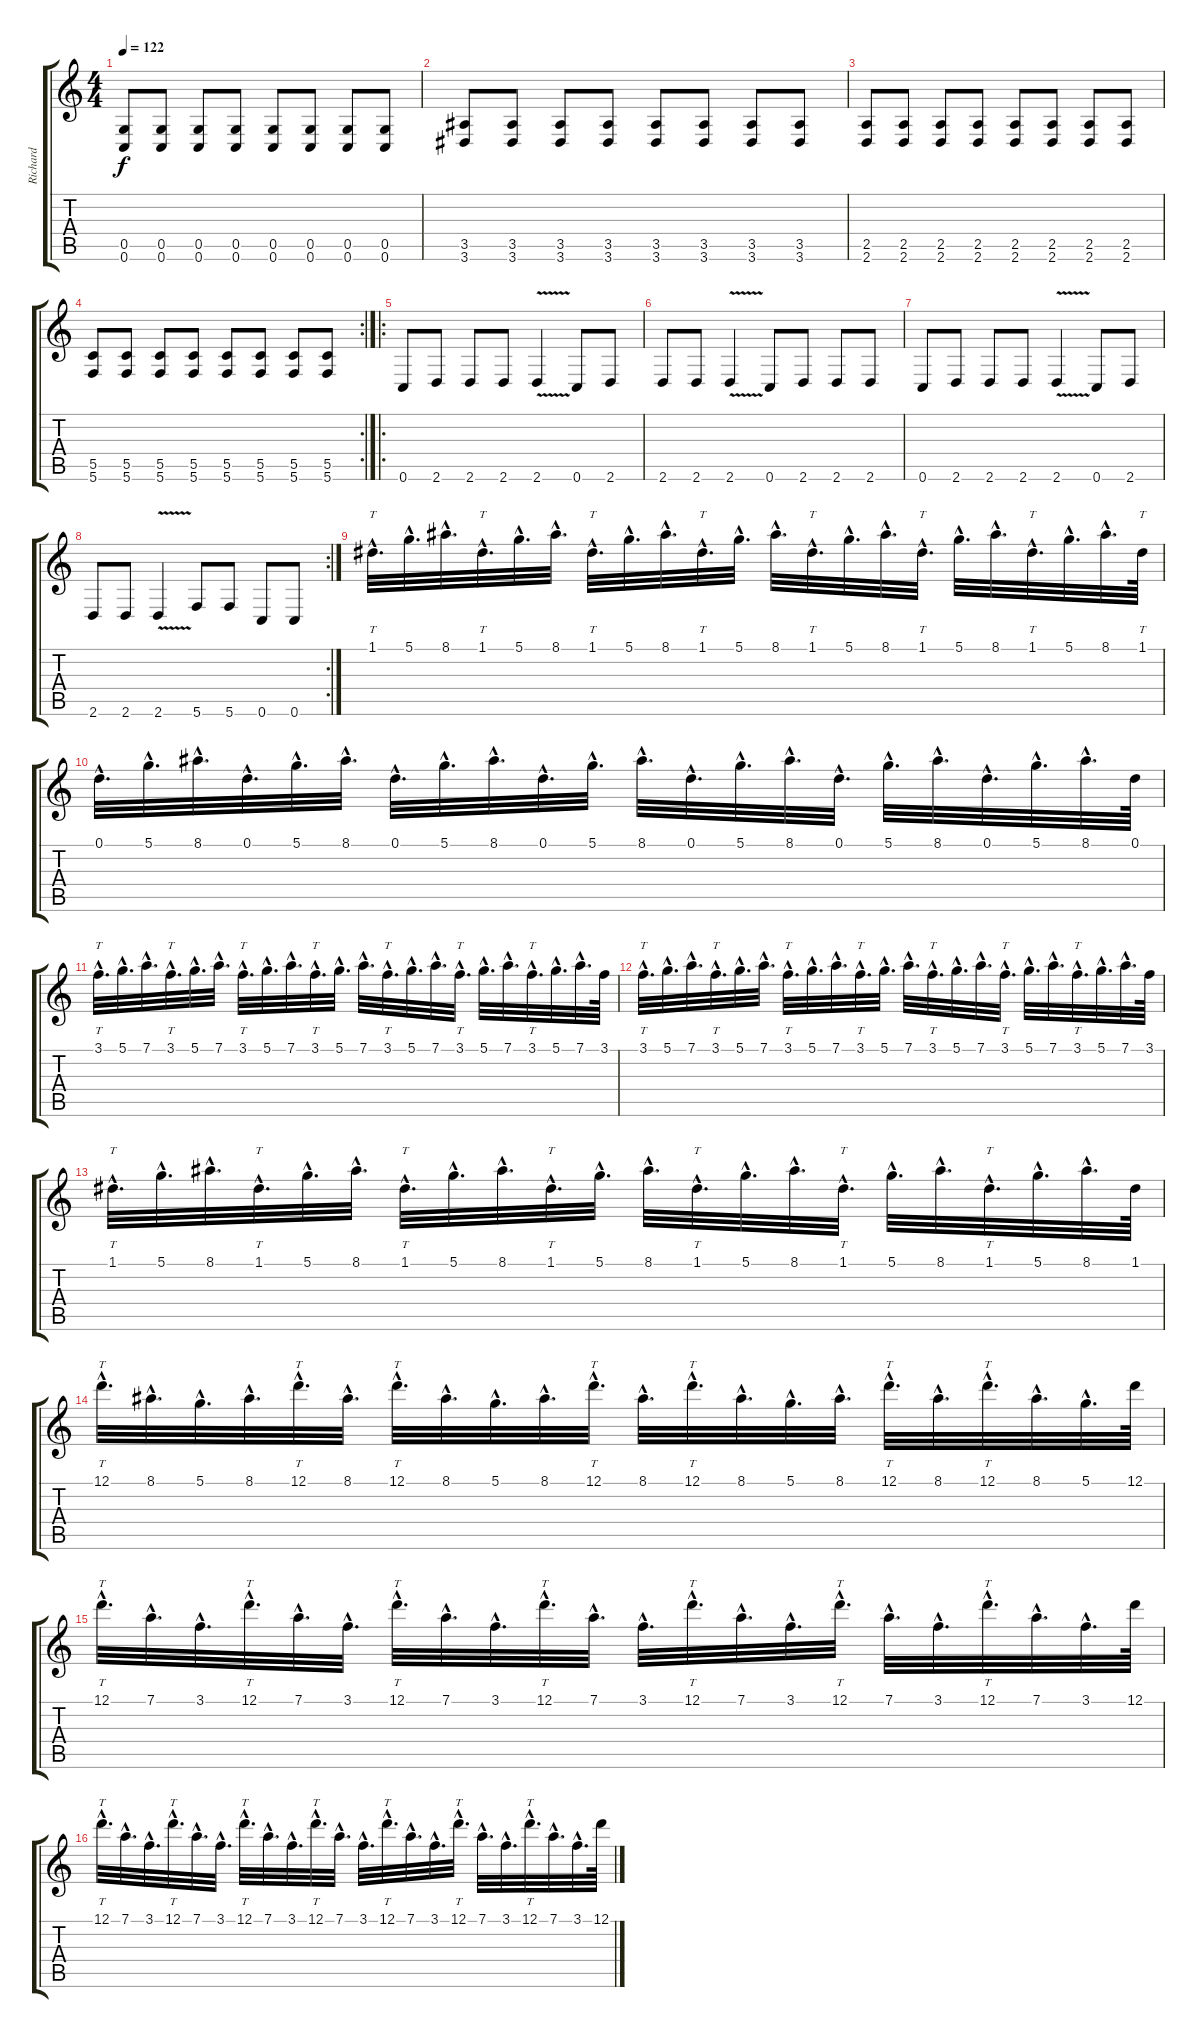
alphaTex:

\track ("Richard " "Richard ") {instrument distortionguitar}
\staff {score tabs}
\tuning (D4 A3 F3 C3 G2 C2) {hide}
\ts (4 4)
\tempo 122
\clef g2
\ks c
(0.5 0.6).8{dy f} (0.5 0.6).8 (0.5 0.6).8 (0.5 0.6).8 (0.5 0.6).8 (0.5 0.6).8 (0.5 0.6).8 (0.5 0.6).8 |
(3.5 3.6).8 (3.5 3.6).8 (3.5 3.6).8 (3.5 3.6).8 (3.5 3.6).8 (3.5 3.6).8 (3.5 3.6).8 (3.5 3.6).8 |
(2.5 2.6).8 (2.5 2.6).8 (2.5 2.6).8 (2.5 2.6).8 (2.5 2.6).8 (2.5 2.6).8 (2.5 2.6).8 (2.5 2.6).8 |
\rc 2
(5.5 5.6).8 (5.5 5.6).8 (5.5 5.6).8 (5.5 5.6).8 (5.5 5.6).8 (5.5 5.6).8 (5.5 5.6).8 (5.5 5.6).8 |
\ro
0.6.8 2.6.8 2.6.8 2.6.8 2.6{v}.4 0.6.8 2.6.8 |
2.6.8 2.6.8 2.6{v}.4 0.6.8 2.6.8 2.6.8 2.6.8 |
0.6.8 2.6.8 2.6.8 2.6.8 2.6{v}.4 0.6.8 2.6.8 |
\rc 2
2.6.8 2.6.8 2.6{v}.4 5.6.8 5.6.8 0.6.8 0.6.8 |
1.1{hac}.32{tt d instrument lead1square} 5.1{hac}.32{d} 8.1{hac}.32{d} 1.1{hac}.32{tt d} 5.1{hac}.32{d} 8.1{hac}.32{d} 1.1{hac}.32{tt d} 5.1{hac}.32{d} 8.1{hac}.32{d} 1.1{hac}.32{tt d} 5.1{hac}.32{d} 8.1{hac}.32{d} 1.1{hac}.32{tt d} 5.1{hac}.32{d} 8.1{hac}.32{d} 1.1{hac}.32{tt d} 5.1{hac}.32{d} 8.1{hac}.32{d} 1.1{hac}.32{tt d} 5.1{hac}.32{d} 8.1{hac}.32{d} 1.1.64{tt} |
0.1{hac}.32{d} 5.1{hac}.32{d} 8.1{hac}.32{d} 0.1{hac}.32{d} 5.1{hac}.32{d} 8.1{hac}.32{d} 0.1{hac}.32{d} 5.1{hac}.32{d} 8.1{hac}.32{d} 0.1{hac}.32{d} 5.1{hac}.32{d} 8.1{hac}.32{d} 0.1{hac}.32{d} 5.1{hac}.32{d} 8.1{hac}.32{d} 0.1{hac}.32{d} 5.1{hac}.32{d} 8.1{hac}.32{d} 0.1{hac}.32{d} 5.1{hac}.32{d} 8.1{hac}.32{d} 0.1.64 |
3.1{hac}.32{tt d} 5.1{hac}.32{d} 7.1{hac}.32{d} 3.1{hac}.32{tt d} 5.1{hac}.32{d} 7.1{hac}.32{d} 3.1{hac}.32{tt d} 5.1{hac}.32{d} 7.1{hac}.32{d} 3.1{hac}.32{tt d} 5.1{hac}.32{d} 7.1{hac}.32{d} 3.1{hac}.32{tt d} 5.1{hac}.32{d} 7.1{hac}.32{d} 3.1{hac}.32{tt d} 5.1{hac}.32{d} 7.1{hac}.32{d} 3.1{hac}.32{tt d} 5.1{hac}.32{d} 7.1{hac}.32{d} 3.1.64 |
3.1{hac}.32{tt d} 5.1{hac}.32{d} 7.1{hac}.32{d} 3.1{hac}.32{tt d} 5.1{hac}.32{d} 7.1{hac}.32{d} 3.1{hac}.32{tt d} 5.1{hac}.32{d} 7.1{hac}.32{d} 3.1{hac}.32{tt d} 5.1{hac}.32{d} 7.1{hac}.32{d} 3.1{hac}.32{tt d} 5.1{hac}.32{d} 7.1{hac}.32{d} 3.1{hac}.32{tt d} 5.1{hac}.32{d} 7.1{hac}.32{d} 3.1{hac}.32{tt d} 5.1{hac}.32{d} 7.1{hac}.32{d} 3.1.64 |
1.1{hac}.32{tt d} 5.1{hac}.32{d} 8.1{hac}.32{d} 1.1{hac}.32{tt d} 5.1{hac}.32{d} 8.1{hac}.32{d} 1.1{hac}.32{tt d} 5.1{hac}.32{d} 8.1{hac}.32{d} 1.1{hac}.32{tt d} 5.1{hac}.32{d} 8.1{hac}.32{d} 1.1{hac}.32{tt d} 5.1{hac}.32{d} 8.1{hac}.32{d} 1.1{hac}.32{tt d} 5.1{hac}.32{d} 8.1{hac}.32{d} 1.1{hac}.32{tt d} 5.1{hac}.32{d} 8.1{hac}.32{d} 1.1.64 |
12.1{hac}.32{tt d} 8.1{hac}.32{d} 5.1{hac}.32{d} 8.1{hac}.32{d} 12.1{hac}.32{tt d} 8.1{hac}.32{d} 12.1{hac}.32{tt d} 8.1{hac}.32{d} 5.1{hac}.32{d} 8.1{hac}.32{d} 12.1{hac}.32{tt d} 8.1{hac}.32{d} 12.1{hac}.32{tt d} 8.1{hac}.32{d} 5.1{hac}.32{d} 8.1{hac}.32{d} 12.1{hac}.32{tt d} 8.1{hac}.32{d} 12.1{hac}.32{tt d} 8.1{hac}.32{d} 5.1{hac}.32{d} 12.1.64 |
12.1{hac}.32{tt d} 7.1{hac}.32{d} 3.1{hac}.32{d} 12.1{hac}.32{tt d} 7.1{hac}.32{d} 3.1{hac}.32{d} 12.1{hac}.32{tt d} 7.1{hac}.32{d} 3.1{hac}.32{d} 12.1{hac}.32{tt d} 7.1{hac}.32{d} 3.1{hac}.32{d} 12.1{hac}.32{tt d} 7.1{hac}.32{d} 3.1{hac}.32{d} 12.1{hac}.32{tt d} 7.1{hac}.32{d} 3.1{hac}.32{d} 12.1{hac}.32{tt d} 7.1{hac}.32{d} 3.1{hac}.32{d} 12.1.64 |
12.1{hac}.32{tt d} 7.1{hac}.32{d} 3.1{hac}.32{d} 12.1{hac}.32{tt d} 7.1{hac}.32{d} 3.1{hac}.32{d} 12.1{hac}.32{tt d} 7.1{hac}.32{d} 3.1{hac}.32{d} 12.1{hac}.32{tt d} 7.1{hac}.32{d} 3.1{hac}.32{d} 12.1{hac}.32{tt d} 7.1{hac}.32{d} 3.1{hac}.32{d} 12.1{hac}.32{tt d} 7.1{hac}.32{d} 3.1{hac}.32{d} 12.1{hac}.32{tt d} 7.1{hac}.32{d} 3.1{hac}.32{d} 12.1.64
